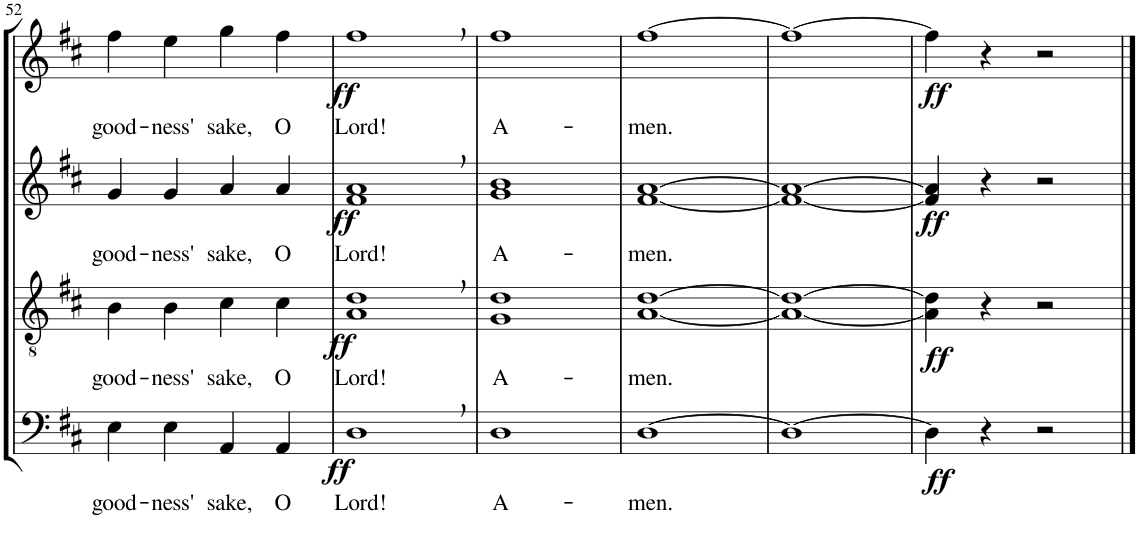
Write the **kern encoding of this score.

**kern	**text	**dynam	**kern	**text	**dynam	**kern	**text	**dynam	**kern	**text	**dynam
*part4	*part4	*part4	*part3	*part3	*part3	*part2	*part2	*part2	*part1	*part1	*part1
*staff4	*staff4	*staff4	*staff3	*staff3	*staff3	*staff2	*staff2	*staff2	*staff1	*staff1	*staff1
*I"Bassi	*	*	*I"Tenori	*	*	*I"Contralti	*	*	*I"Soprani	*	*
!!LO:PB:g=z
*clefF4	*	*	*clefGv2	*	*	*clefG2	*	*	*clefG2	*	*
*k[f#c#]	*	*	*k[f#c#]	*	*	*k[f#c#]	*	*	*k[f#c#]	*	*
*D:	*	*	*D:	*	*	*D:	*	*	*D:	*	*
*M2/2	*	*	*	*	*	*M2/2	*	*	*M2/2	*	*
=52	=52	=52	=52	=52	=52	=52	=52	=52	=52	=52	=52
!	!LO:LY:b	!	!	!LO:LY:b	!	!	!LO:LY:b	!	!	!LO:LY:b	!
4E\	good-	.	4B\	good-	.	4g/	good-	.	4ff#\	good-	.
!	!LO:LY:b	!	!	!LO:LY:b	!	!	!LO:LY:b	!	!	!LO:LY:b	!
4E\	-ness'	.	4B\	-ness'	.	4g/	-ness'	.	4ee\	-ness'	.
!	!LO:LY:b	!	!	!LO:LY:b	!	!	!LO:LY:b	!	!	!LO:LY:b	!
4AA/	sake,	.	4c#\	sake,	.	4a/	sake,	.	4gg\	sake,	.
!	!LO:LY:b	!	!	!LO:LY:b	!	!	!LO:LY:b	!	!	!LO:LY:b	!
4AA/	O	.	4c#\	O	.	4a/	O	.	4ff#\	O	.
=53	=53	=53	=53	=53	=53	=53	=53	=53	=53	=53	=53
!	!LO:LY:b	!LO:DY:b	!	!LO:LY:b	!LO:DY:b	!	!LO:LY:b	!LO:DY:b	!	!LO:LY:b	!LO:DY:b
1D,	Lord!	ff	1A, 1d,	Lord!	ff	1f#, 1a,	Lord!	ff	1ff#,	Lord!	ff
=54	=54	=54	=54	=54	=54	=54	=54	=54	=54	=54	=54
!	!LO:LY:b	!	!	!LO:LY:b	!	!	!LO:LY:b	!	!	!LO:LY:b	!
1D	A-	.	1G 1d	A-	.	1g 1b	A-	.	1ff#	A-	.
=55	=55	=55	=55	=55	=55	=55	=55	=55	=55	=55	=55
!	!LO:LY:b	!	!	!LO:LY:b	!	!	!LO:LY:b	!	!	!LO:LY:b	!
[1D	-men.	.	[1A [1d	-men.	.	[1f# [1a	-men.	.	[1ff#	-men.	.
=56	=56	=56	=56	=56	=56	=56	=56	=56	=56	=56	=56
1D_	.	.	1A_ 1d_	.	.	1f#_ 1a_	.	.	1ff#_	.	.
=57	=57	=57	=57	=57	=57	=57	=57	=57	=57	=57	=57
!	!	!LO:DY:b	!	!	!LO:DY:b	!	!	!LO:DY:b	!	!	!LO:DY:b
4D\]	.	ff	4A\] 4d\]	.	ff	4f#/] 4a/]	.	ff	4ff#\]	.	ff
4r	.	.	4r	.	.	4r	.	.	4r	.	.
2r	.	.	2r	.	.	2r	.	.	2r	.	.
==	==	==	==	==	==	==	==	==	==	==	==
*-	*-	*-	*-	*-	*-	*-	*-	*-	*-	*-	*-
